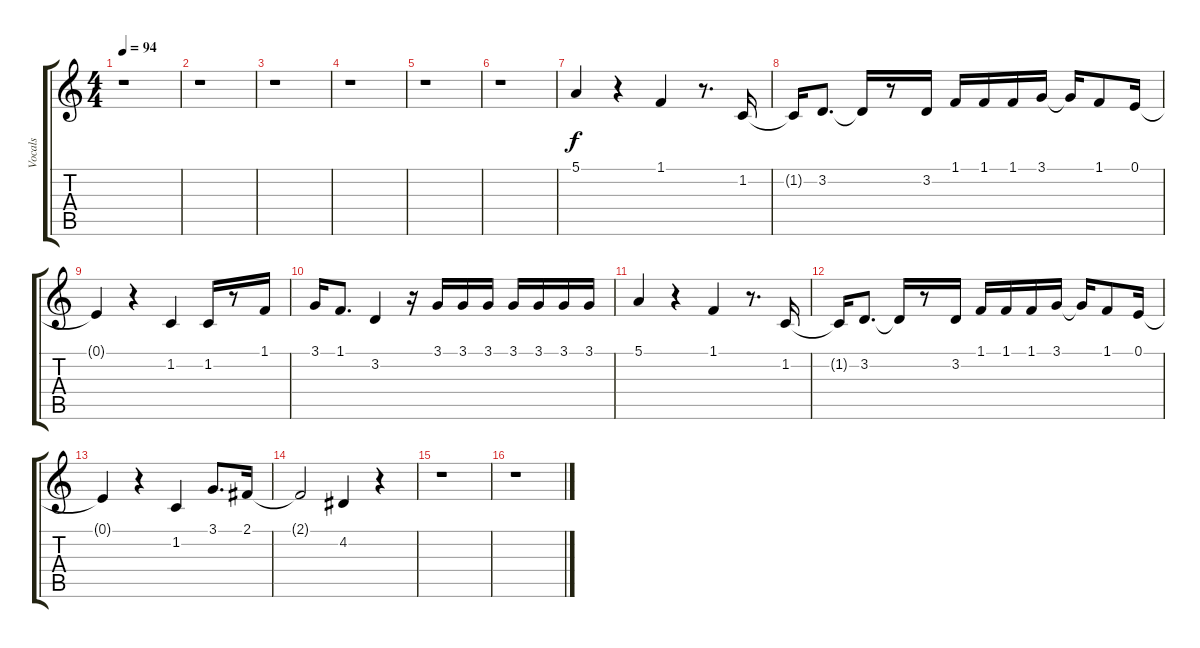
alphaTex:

\track ("Vocals" "Vocals") {instrument lead2sawtooth}
\staff {score tabs}
\tuning (E4 B3 G3 D3 A2 E2) {hide}
\ts (4 4)
\tempo 94
\clef g2
\ks c
r.1{dy f} |
r.1 |
r.1 |
r.1 |
r.1 |
r.1 |
5.1.4 r.4 1.1.4 r.8{d} 1.2.16 |
1.2{t}.16 3.2.8{d} 3.2{t}.16 r.8 3.2.16 1.1.16 1.1.16 1.1.16 3.1.16 3.1{t}.16 1.1.8 0.1.16 |
0.1{t}.4 r.4 1.2.4 1.2.16 r.8 1.1.16 |
3.1.16 1.1.8{d} 3.2.4 r.16 3.1.16 3.1.16 3.1.16 3.1.16 3.1.16 3.1.16 3.1.16 |
5.1.4 r.4 1.1.4 r.8{d} 1.2.16 |
1.2{t}.16 3.2.8{d} 3.2{t}.16 r.8 3.2.16 1.1.16 1.1.16 1.1.16 3.1.16 3.1{t}.16 1.1.8 0.1.16 |
0.1{t}.4 r.4 1.2.4 3.1.8{d} 2.1.16 |
2.1{t}.2 4.2.4 r.4 |
r.1 |
r.1
